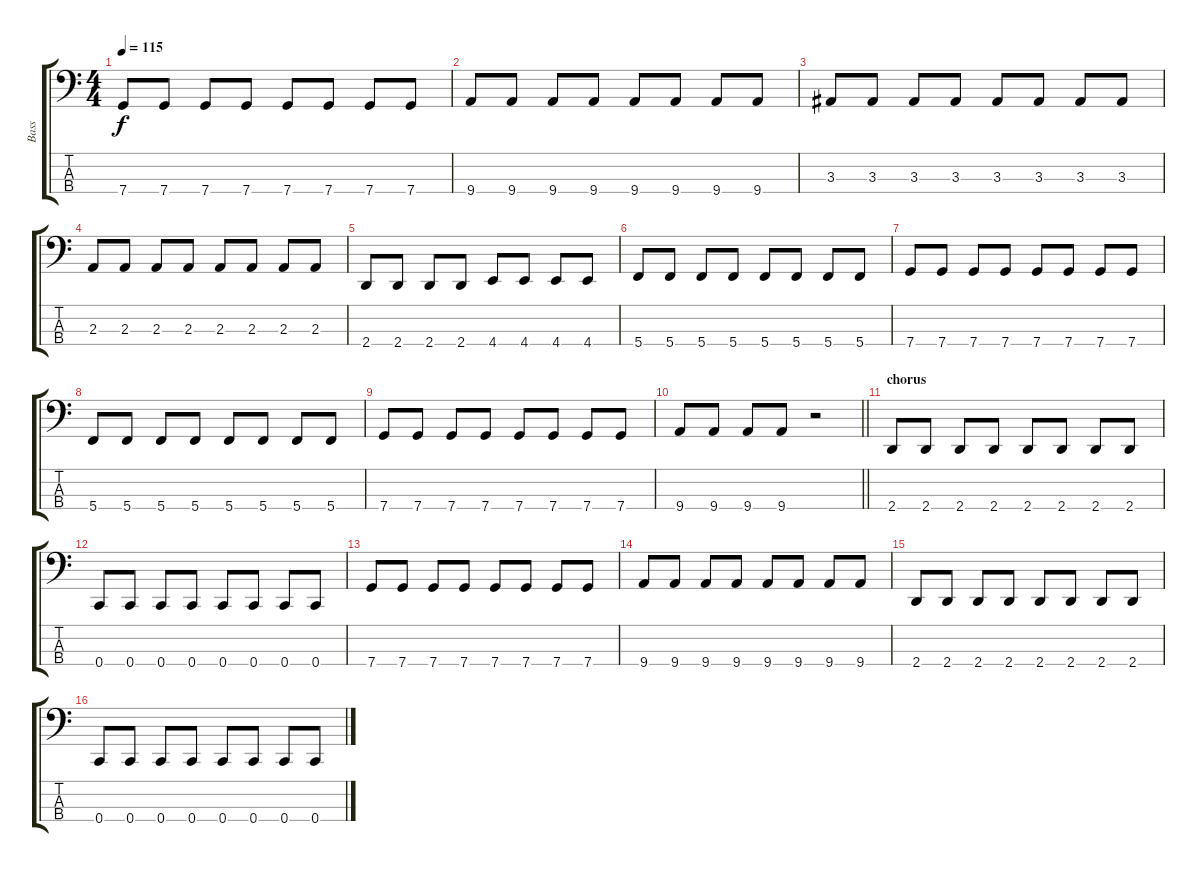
\track ("Bass" "Bass") {instrument electricbassfinger}
\staff {score tabs}
\tuning (F2 C2 G1 C1) {hide}
\ts (4 4)
\tempo 115
\clef f4
\ks c
7.4.8{dy f} 7.4.8 7.4.8 7.4.8 7.4.8 7.4.8 7.4.8 7.4.8 |
9.4.8 9.4.8 9.4.8 9.4.8 9.4.8 9.4.8 9.4.8 9.4.8 |
3.3.8 3.3.8 3.3.8 3.3.8 3.3.8 3.3.8 3.3.8 3.3.8 |
2.3.8 2.3.8 2.3.8 2.3.8 2.3.8 2.3.8 2.3.8 2.3.8 |
2.4.8 2.4.8 2.4.8 2.4.8 4.4.8 4.4.8 4.4.8 4.4.8 |
5.4.8 5.4.8 5.4.8 5.4.8 5.4.8 5.4.8 5.4.8 5.4.8 |
7.4.8 7.4.8 7.4.8 7.4.8 7.4.8 7.4.8 7.4.8 7.4.8 |
5.4.8 5.4.8 5.4.8 5.4.8 5.4.8 5.4.8 5.4.8 5.4.8 |
7.4.8 7.4.8 7.4.8 7.4.8 7.4.8 7.4.8 7.4.8 7.4.8 |
\barLineRight lightlight
9.4.8 9.4.8 9.4.8 9.4.8 r.2 |
\section ("" "chorus")
2.4.8 2.4.8 2.4.8 2.4.8 2.4.8 2.4.8 2.4.8 2.4.8 |
0.4.8 0.4.8 0.4.8 0.4.8 0.4.8 0.4.8 0.4.8 0.4.8 |
7.4.8 7.4.8 7.4.8 7.4.8 7.4.8 7.4.8 7.4.8 7.4.8 |
9.4.8 9.4.8 9.4.8 9.4.8 9.4.8 9.4.8 9.4.8 9.4.8 |
2.4.8 2.4.8 2.4.8 2.4.8 2.4.8 2.4.8 2.4.8 2.4.8 |
0.4.8 0.4.8 0.4.8 0.4.8 0.4.8 0.4.8 0.4.8 0.4.8
